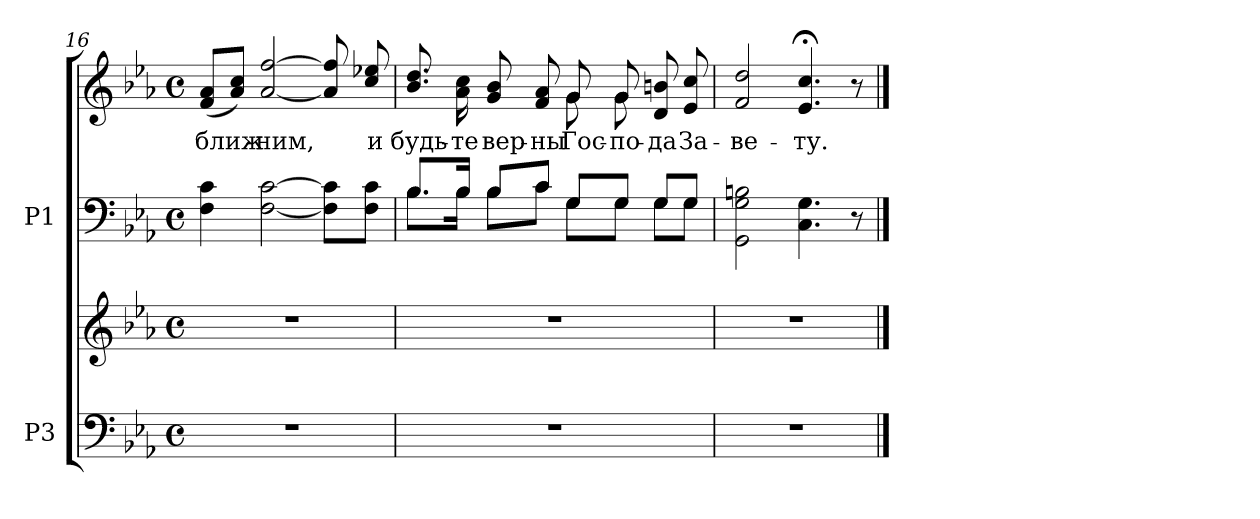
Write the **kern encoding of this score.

**kern	**kern	**kern	**kern	**text
*part2	*part2	*part1	*part1	*part1
*staff4	*staff3	*staff2	*staff1	*staff1
*I"P3	*	*I"P1	*	*
!!LO:LB:g=z
*clefF4	*clefG2	*clefF4	*clefG2	*
*k[b-e-a-]	*k[b-e-a-]	*k[b-e-a-]	*k[b-e-a-]	*
*c:	*c:	*c:	*c:	*
*M4/4	*M4/4	*M4/4	*M4/4	*
*met(c)	*met(c)	*met(c)	*met(c)	*
=16	=16	=16	=16	=16
!	!	!	!	!LO:LY:b:color=#000000
1r	1r	4Fi\ 4ci	(8fi/ 8a-iL	ближ-
.	.	.	8a-i/ 8cciJ)	.
!	!	!	!	!LO:LY:b:color=#000000
.	.	[<2Fi\ [>2ci	[<2a-i/ [>2ffi	-ним,
.	.	8Fi]\ 8ci]\L	8a-i/] 8ffi]	.
!	!	!	!	!LO:LY:b:color=#000000
.	.	8Fi\ 8ci\J	8cci/ 8ee-Xi	и
=17	=17	=17	=17	=17
*	*	*^	*	*
!	!	!	!	!	!LO:LY:b:color=#000000
*	*	*	*	*^	*
1r	1r	8.B-i/L	8.B-i\L	8.b-i/ 8.ddi	2ryy	будь-
!	!	!	!	!	!	!LO:LY:b:color=#000000
.	.	16B-i/Jk	16B-i\Jk	16a-i\ 16cci	.	-те
!	!	!	!	!	!	!LO:LY:b:color=#000000
.	.	8B-i/L	8B-i\L	8gi/ 8b-i	.	вер-
!	!	!	!	!	!	!LO:LY:b:color=#000000
.	.	8ci/J	8ci\J	8fi/ 8a-i	.	-ны
!	!	!	!	!	!	!LO:LY:b:color=#000000
.	.	8Gi/L	8Gi\L	8gi/	8gi\	Гос-
!	!	!	!	!	!	!LO:LY:b:color=#000000
.	.	8Gi/J	8Gi\J	8gi/	8gi\	-по-
!	!	!	!	!	!	!LO:LY:b:color=#000000
.	.	8Gi/L	8Gi\L	8di/ 8bni	4ryy	-да
!	!	!	!	!	!	!LO:LY:b:color=#000000
.	.	8Gi/J	8Gi\J	8e-i/ 8cci	.	За-
*	*	*v	*v	*	*	*
*	*	*	*v	*v	*
=18	=18	=18	=18	=18
*	*	*^	*	*
!	!	!	!	!	!LO:LY:b:color=#000000
*	*	*v	*v	*	*
1r	1r	2GGi\ 2Gi 2Bni	2fi/ 2ddi	-ве-
!	!	!	!	!LO:LY:b:color=#000000
.	.	4.Ci\ 4.Gi	4.e-i/; 4.cci;	-ту.
.	.	8r	8r	.
==	==	==	==	==
*-	*-	*-	*-	*-
